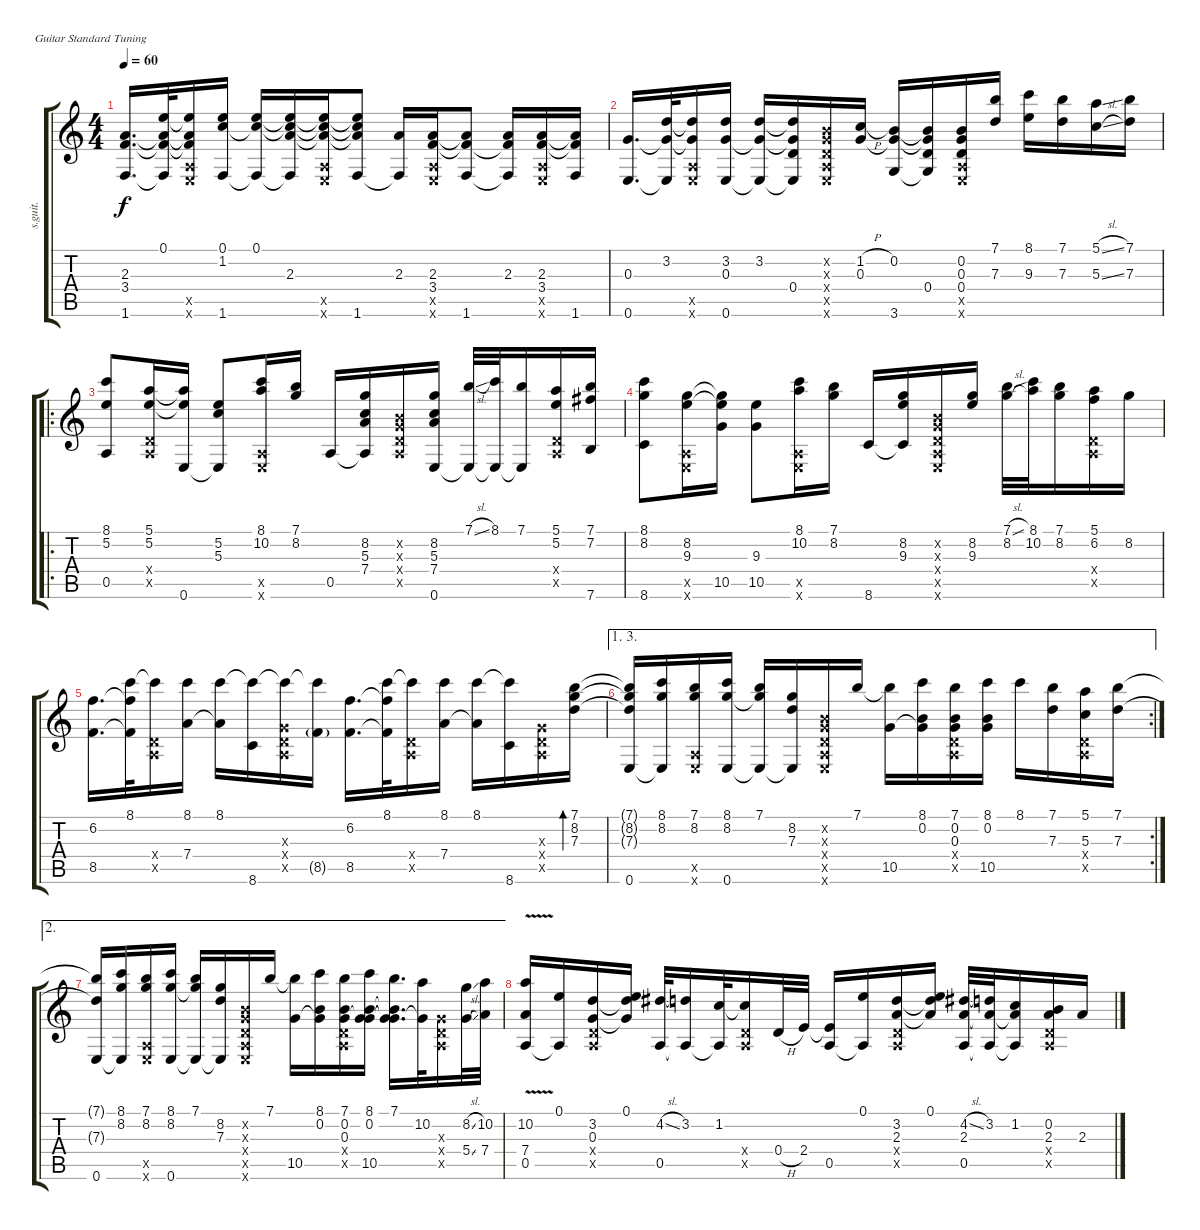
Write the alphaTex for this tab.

\defaultSystemsLayout 4
\bracketExtendMode groupsimilarinstruments
\otherSystemsTrackNameOrientation horizontal
\track ("Steel Guitar" "s.guit.") {defaultSystemsLayout 2 instrument acousticguitarsteel}
\staff {score tabs}
\tuning (E4 B3 G3 D3 A2 E2)
\ts (4 4)
\tempo 60
\clef g2
\ks c
(2.3 3.4 1.6).16{d dy f beam Up} (0.1 1.6{t} 2.3{t} 3.4{t}).32{beam Up} (0.1{t} 2.3{t} 3.4{t} 0.5{x} 0.6{x}).16{beam Up} (0.1 1.2 1.6).16{beam Up} (0.1 1.2{t} 1.6{t}).16{beam Up} (2.3 1.6{t} 0.1{t} 1.2{t}).16{beam Up} (0.5{x} 0.6{x} 0.1{t} 1.2{t} 2.3{t}).16{beam Up} (0.1{t} 1.2{t} 2.3{t} 1.6).8{beam Up} (2.3 1.6{t}).16{beam Up} (2.3 3.4 0.5{x} 0.6{x}).16{beam Up} (2.3{t} 1.6 3.4{t}).8{beam Up} (2.3 3.4{t} 1.6{t}).16{beam Up} (2.3 3.4 0.5{x} 0.6{x}).16{beam Up} (2.3{t} 3.4{t} 1.6).16{beam Up} |
(0.3 0.6).16{d beam Up} (3.2 0.6{t} 0.3{t}).32{beam Up} (3.2{t} 0.3{t} 0.5{x} 0.6{x}).16{beam Up} (3.2 0.3 0.6).16{beam Up} (3.2 0.3{t} 0.6{t}).16{beam Up} (3.2{t} 0.3{t} 0.4 0.6{t}).16{beam Up} (0.2{x} 0.3{x} 0.4{x} 0.5{x} 0.6{x}).16{beam Up} (1.2{h} 0.3).16{beam Up} (0.2 3.6 0.3{t}).16{beam Up} (0.2{t} 0.3{t} 0.4 3.6{t}).16{beam Up} (0.2 0.3 0.4 0.5{x} 0.6{x}).16{beam Up} (7.1 7.3).16{beam Up} (8.1 9.3).16{beam Down} (7.1 7.3).16{beam Down} (5.1{sl} 5.3{sl}).16{beam Down} (7.1 7.3).16{beam Down} |
\ro
\scale
1.00519 (8.1 5.2 0.5).8{beam Up} (5.1 5.2 0.4{x} 0.5{x}).16{beam Up} (5.1{t} 5.2{t} 0.6).16{beam Up} (5.2 5.3 0.6{t}).8{beam Up} (8.1 10.2 0.5{x} 0.6{x}).16{beam Up} (7.1 8.2).16{beam Up} 0.5.16{beam Up} (8.2 5.3 7.4 0.5{t}).16{beam Up} (0.2{x} 0.3{x} 0.4{x} 0.5{x}).16{beam Up} (8.2 5.3 7.4 0.6).16{beam Up} (7.1{sl} 0.6{t}).32{beam Up} (8.1 0.6{t}).32{beam Up} (7.1 0.6{t}).16{beam Up} (5.1 5.2 0.4{x} 0.5{x}).16{beam Up} (7.1 7.2{acc #} 7.6).16{beam Up} |
\scale
0.994812 (8.1 8.2 8.6).8{beam Down} (8.2 9.3 0.5{x} 0.6{x}).16{beam Down} (8.2{t} 9.3{t} 10.5).16{beam Down} (9.3 10.5).8{beam Down} (8.1 10.2 0.5{x} 0.6{x}).16{beam Down} (7.1 8.2).16{beam Down} 8.6.16{beam Up} (8.2 9.3 8.6{t}).16{beam Up} (0.2{x} 0.3{x} 0.4{x} 0.5{x} 0.6{x}).16{beam Up} (8.2 9.3).16{beam Up} (7.1{sl} 8.2{h}).32{beam Down} (8.1 10.2).32{beam Down} (7.1 8.2).16{beam Down} (5.1 6.2 0.4{x} 0.5{x}).16{beam Down} 8.2.16{beam Down} |
\scale
0.987782 (6.2 8.5).16{d beam Down} (8.1 6.2{t} 8.5{t}).32{beam Down} (8.1{t} 0.4{x} 0.5{x}).16{beam Down} (8.1 7.4).16{beam Down} (8.1 7.4{t}).16{beam Down} (8.6 8.1{t}).16{beam Down} (0.3{x} 0.4{x} 0.5{x} 8.1{t}).16{beam Down} (8.1{t} 8.5{g}).16{beam Down} (6.2 8.5).16{d beam Down} (8.1 6.2{t} 8.5{t}).32{beam Down} (8.1{t} 0.4{x} 0.5{x}).16{beam Down} (8.1 7.4).16{beam Down} (8.1 7.4{t}).16{beam Down} (8.1{t} 8.6).16{beam Down} (0.3{x} 0.4{x} 0.5{x}).16{beam Down} (7.1 8.2 7.3).16{bd 60 beam Down} |
\ae (1 3)
\rc 2
\scale
1.01222 (7.1{t} 8.2{t} 7.3{t} 0.6).16{beam Up} (8.1 8.2 0.6{t}).16{beam Up} (7.1 8.2 0.5{x} 0.6{x}).16{beam Up} (8.1 8.2 0.6).16{beam Up} (7.1 8.2{t} 0.6{t}).16{beam Up} (8.2 7.3 0.6{t}).16{beam Up} (0.2{x} 0.3{x} 0.4{x} 0.5{x} 0.6{x}).16{beam Up} 7.1.16{beam Up} (7.1{t} 10.5).16{beam Down} (8.1 0.2 10.5{t}).16{beam Down} (7.1 0.2 0.3 0.4{x} 0.5{x}).16{beam Down} (8.1 0.2 10.5).16{beam Down} 8.1.16{beam Down} (7.1 7.3).16{beam Down} (5.1 5.3 0.4{x} 0.5{x}).16{beam Down} (7.1 7.3).16{beam Down} |
\ae 2
(7.1{t} 7.3{t} 0.6).16{beam Up} (8.1 8.2 0.6{t}).16{beam Up} (7.1 8.2 0.5{x} 0.6{x}).16{beam Up} (8.1 8.2 0.6).16{beam Up} (7.1 8.2{t} 0.6{t}).16{beam Up} (8.2 7.3 0.6{t}).16{beam Up} (0.2{x} 0.3{x} 0.4{x} 0.5{x} 0.6{x}).16{beam Up} 7.1.16{beam Up} (7.1{t} 10.5).16{beam Down} (8.1 0.2 10.5{t}).16{beam Down} (7.1 0.2 0.3 0.4{x} 0.5{x}).16{beam Down} (8.1 0.2 10.5 0.3{t}).16{beam Down} (7.1 0.2{t} 0.3{t} 10.5{t}).16{d beam Down} (10.2 10.5{t}).32{beam Down} (0.3{x} 0.4{x} 0.5{x}).16{beam Down} (8.2{sl} 5.4{sl}).32{beam Down} (10.2 7.4).32{beam Down} |
(10.2{v} 7.4{v} 0.5).16{beam Up} (0.1 0.5{t}).16{beam Up} (3.2 0.3 0.4{x} 0.5{x}).16{beam Up} (0.1 3.2{t} 0.3{t}).16{beam Up} (4.2{sl acc #} 0.5).32{beam Up} (3.2 0.5{t}).16{beam Up} (1.2 0.5{t}).32{beam Up} (1.2{t} 0.4{x} 0.5{x}).16{beam Up} 0.4{h}.32{beam Up} 2.4.32{beam Up} (2.4{t} 0.5).16{beam Up} (0.1 0.5{t}).16{beam Up} (3.2 2.3 0.4{x} 0.5{x}).16{beam Up} (0.1 3.2{t} 2.3{t}).16{beam Up} (4.2{sl acc #} 2.3 0.5).32{beam Up} (3.2 2.3{t} 0.5{t}).32{beam Up} (1.2 2.3{t} 0.5{t}).16{beam Up} (0.2 2.3 0.4{x} 0.5{x}).16{beam Up} 2.3.16{beam Up}
